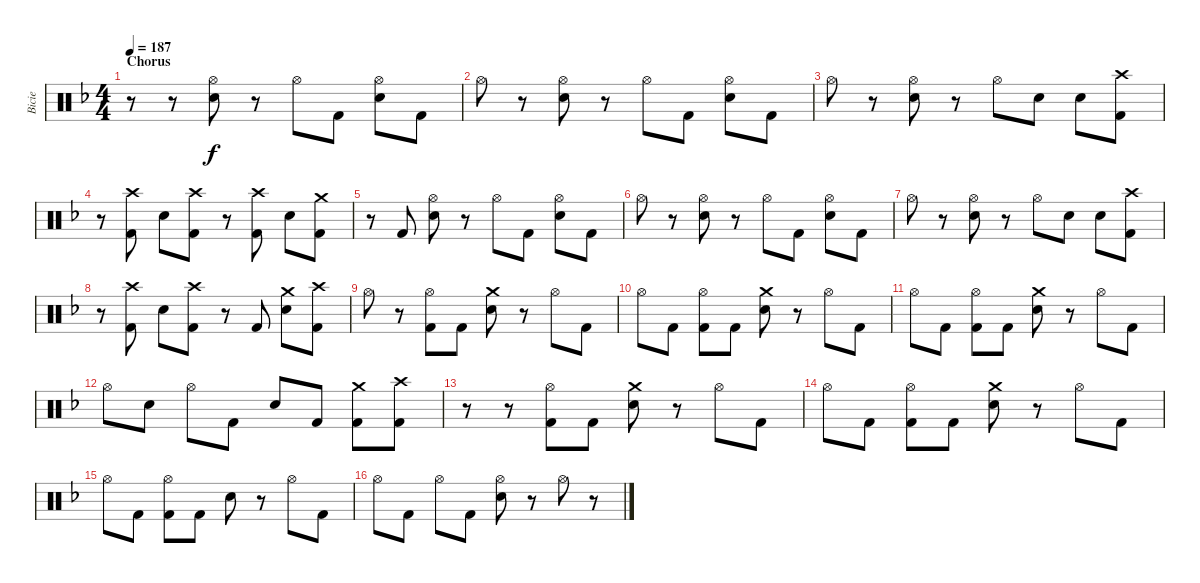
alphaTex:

\track ("Bicie" "Bicie") {instrument percussion}
\staff {score}
\articulation defaults
\ts (4 4)
\section ("" "Chorus")
\tempo 187
\clef neutral
\ks dminor
r.8{dy f} r.8 ("Hi-Hat (open)" "Electric Snare (hit)").8 r.8 "Hi-Hat (open)".8 "Kick (hit) 2".8 ("Hi-Hat (open)" "Electric Snare (hit)").8 "Kick (hit) 2".8 |
"Hi-Hat (open)".8 r.8 ("Hi-Hat (open)" "Electric Snare (hit)").8 r.8 "Hi-Hat (open)".8 "Kick (hit) 2".8 ("Hi-Hat (open)" "Electric Snare (hit)").8 "Kick (hit) 2".8 |
"Hi-Hat (open)".8 r.8 ("Hi-Hat (open)" "Electric Snare (hit)").8 r.8 "Hi-Hat (open)".8 "Electric Snare (hit)".8 "Electric Snare (hit)".8 ("Crash high (hit)" "Kick (hit) 2").8 |
r.8 ("Crash high (hit)" "Kick (hit) 2").8 "Electric Snare (hit)".8 ("Crash high (hit)" "Kick (hit) 2").8 r.8 ("Crash high (hit)" "Kick (hit) 2").8 "Electric Snare (hit)".8 ("Crash medium (hit)" "Kick (hit) 2").8 |
r.8 "Kick (hit) 2".8 ("Hi-Hat (open)" "Electric Snare (hit)").8 r.8 "Hi-Hat (open)".8 "Kick (hit) 2".8 ("Hi-Hat (open)" "Electric Snare (hit)").8 "Kick (hit) 2".8 |
"Hi-Hat (open)".8 r.8 ("Hi-Hat (open)" "Electric Snare (hit)").8 r.8 "Hi-Hat (open)".8 "Kick (hit) 2".8 ("Hi-Hat (open)" "Electric Snare (hit)").8 "Kick (hit) 2".8 |
"Hi-Hat (open)".8 r.8 ("Hi-Hat (open)" "Electric Snare (hit)").8 r.8 "Hi-Hat (open)".8 "Electric Snare (hit)".8 "Electric Snare (hit)".8 ("Crash high (hit)" "Kick (hit) 2").8 |
r.8 ("Crash high (hit)" "Kick (hit) 2").8 "Electric Snare (hit)".8 ("Crash high (hit)" "Kick (hit) 2").8 r.8 "Kick (hit) 2".8 ("Crash medium (hit)" "Electric Snare (hit)").8 ("Crash high (hit)" "Kick (hit) 2").8 |
"Hi-Hat (open)".8 r.8 ("Hi-Hat (open)" "Kick (hit) 2").8 "Kick (hit) 2".8 ("Crash medium (hit)" "Electric Snare (hit)").8 r.8 "Hi-Hat (open)".8 "Kick (hit) 2".8 |
"Hi-Hat (open)".8 "Kick (hit) 2".8 ("Hi-Hat (open)" "Kick (hit) 2").8 "Kick (hit) 2".8 ("Crash medium (hit)" "Electric Snare (hit)").8 r.8 "Hi-Hat (open)".8 "Kick (hit) 2".8 |
"Hi-Hat (open)".8 "Kick (hit) 2".8 ("Hi-Hat (open)" "Kick (hit) 2").8 "Kick (hit) 2".8 ("Crash medium (hit)" "Electric Snare (hit)").8 r.8 "Hi-Hat (open)".8 "Kick (hit) 2".8 |
"Hi-Hat (open)".8 "Electric Snare (hit)".8 "Hi-Hat (open)".8 "Kick (hit) 2".8 "Electric Snare (hit)".8 "Kick (hit) 2".8 ("Crash medium (hit)" "Kick (hit) 2").8 ("Crash high (hit)" "Kick (hit) 2").8 |
r.8 r.8 ("Hi-Hat (open)" "Kick (hit) 2").8 "Kick (hit) 2".8 ("Crash medium (hit)" "Electric Snare (hit)").8 r.8 "Hi-Hat (open)".8 "Kick (hit) 2".8 |
"Hi-Hat (open)".8 "Kick (hit) 2".8 ("Hi-Hat (open)" "Kick (hit) 2").8 "Kick (hit) 2".8 ("Crash medium (hit)" "Electric Snare (hit)").8 r.8 "Hi-Hat (open)".8 "Kick (hit) 2".8 |
"Hi-Hat (open)".8 "Kick (hit) 2".8 ("Hi-Hat (open)" "Kick (hit) 2").8 "Kick (hit) 2".8 "Electric Snare (hit)".8 r.8 "Hi-Hat (open)".8 "Kick (hit) 2".8 |
"Hi-Hat (open)".8 "Kick (hit) 2".8 "Hi-Hat (open)".8 "Kick (hit) 2".8 ("Hi-Hat (open)" "Electric Snare (hit)").8 r.8 "Hi-Hat (open)".8 r.8
